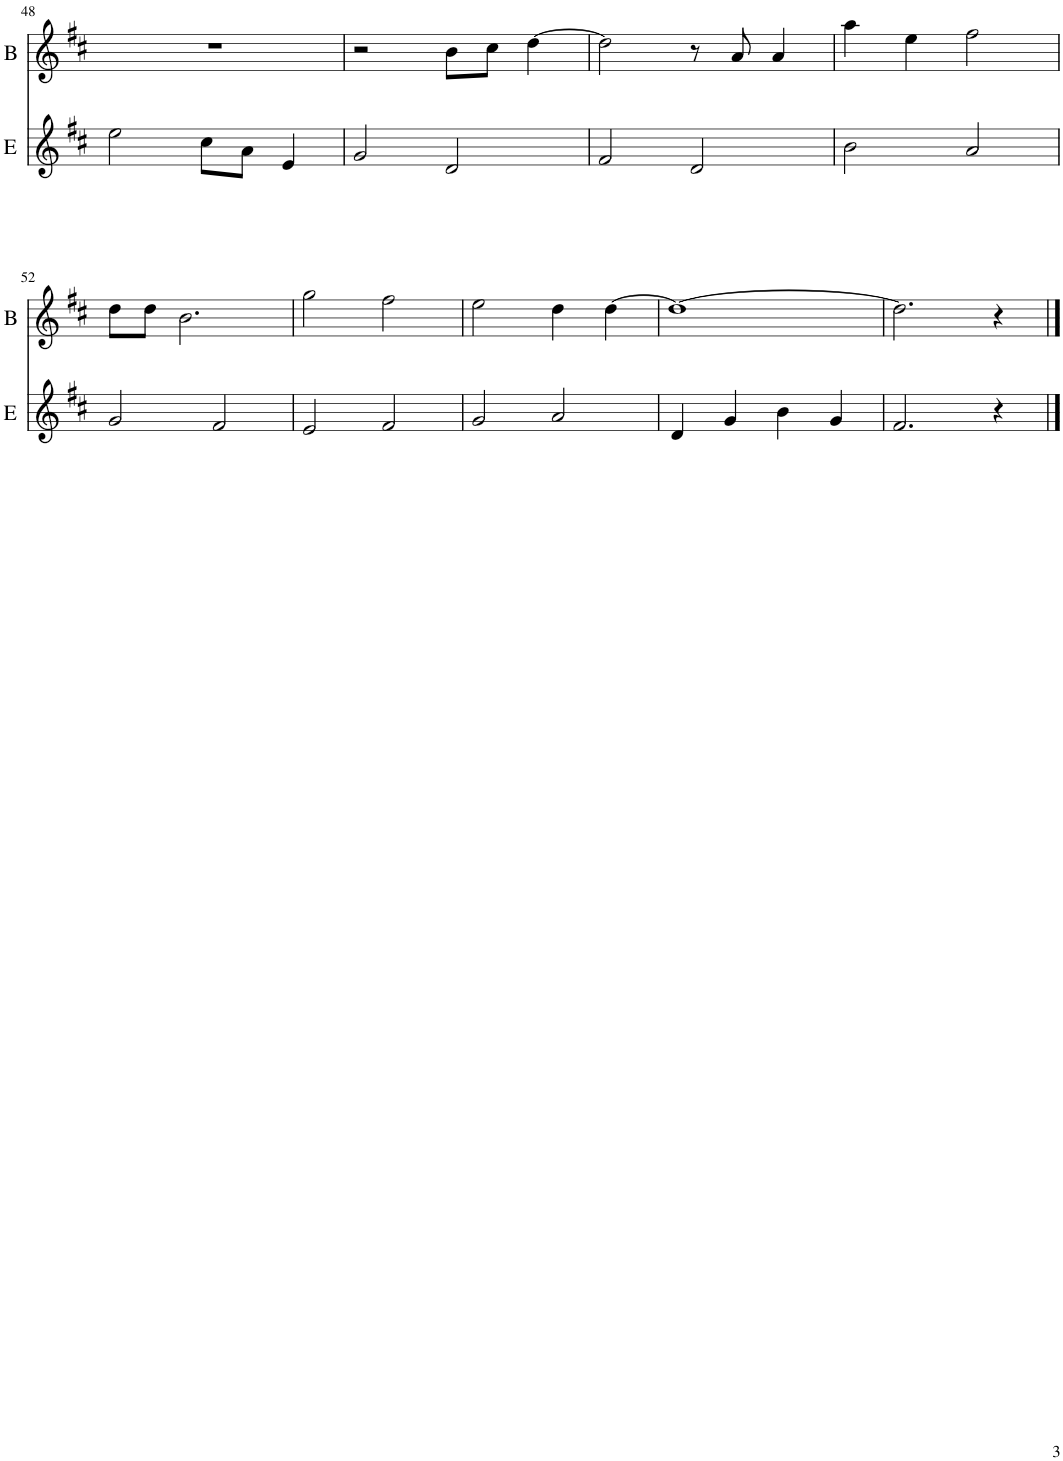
**kern	**kern
*part2	*part1
*staff2	*staff1
*I"Eric	*I"Becky
*I'E	*I'B
!!LO:PB:g=z
*clefG2	*clefG2
*k[f#c#]	*k[f#c#]
*M2/2	*M2/2
*met(c|)	*met(c|)
=48	=48
2ee\	1r
8cc#\L	.
8a\J	.
4e/	.
=49	=49
2g/	2r
2d/	8b\L
.	8cc#\J
.	[4dd\
=50	=50
2f#/	2dd\]
2d/	8r
.	8a/
.	4a/
=51	=51
2b\	4aa\
.	4ee\
2a/	2ff#\
!!LO:LB:g=z
=52	=52
2g/	8dd\L
.	8dd\J
.	2.b\
2f#/	.
=53	=53
2e/	2gg\
2f#/	2ff#\
=54	=54
2g/	2ee\
2a/	4dd\
.	[4dd\
=55	=55
4d/	1dd_
4g/	.
4b\	.
4g/	.
=56	=56
2.f#/	2.dd\]
4r	4r
==	==
*-	*-
